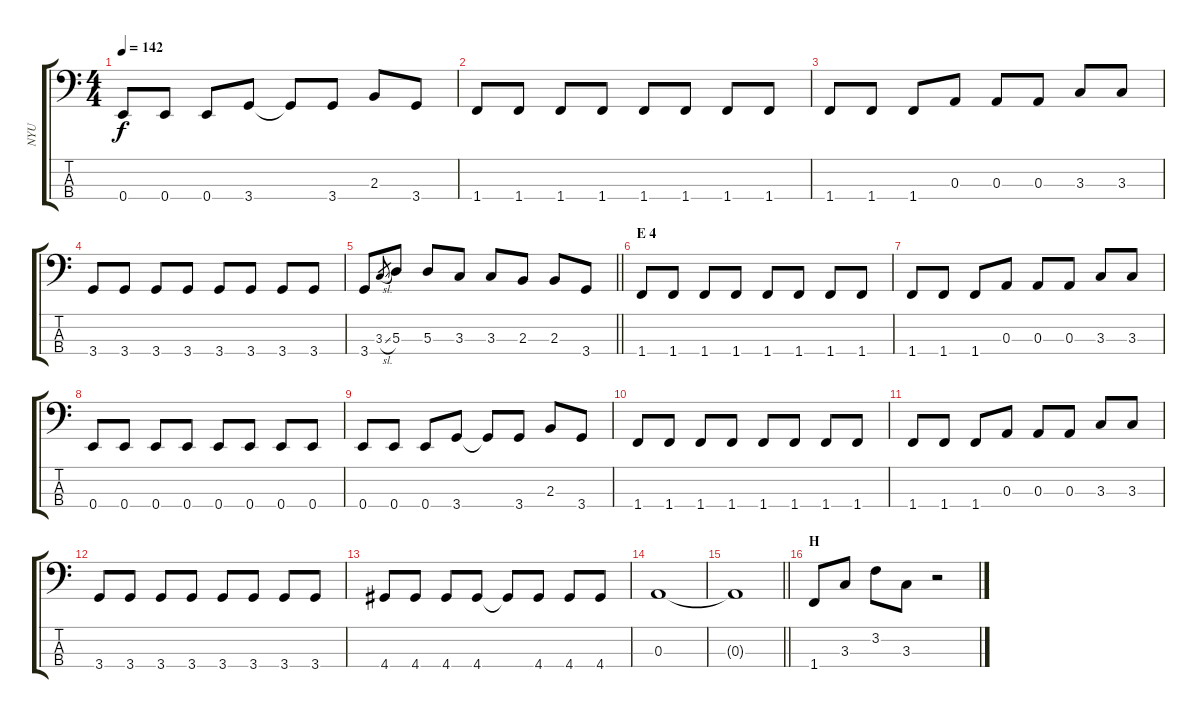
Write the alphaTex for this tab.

\track ("NYU" "NYU") {instrument electricbasspick}
\staff {score tabs}
\tuning (G2 D2 A1 E1) {hide}
\ts (4 4)
\tempo 142
\clef f4
\ks c
0.4.8{dy f} 0.4.8 0.4.8 3.4.8 3.4{t}.8 3.4.8 2.3.8 3.4.8 |
1.4.8 1.4.8 1.4.8 1.4.8 1.4.8 1.4.8 1.4.8 1.4.8 |
1.4.8 1.4.8 1.4.8 0.3.8 0.3.8 0.3.8 3.3.8 3.3.8 |
3.4.8 3.4.8 3.4.8 3.4.8 3.4.8 3.4.8 3.4.8 3.4.8 |
\barLineRight lightlight
3.4.8 3.3{sl}.8{gr} 5.3.8 5.3.8 3.3.8 3.3.8 2.3.8 2.3.8 3.4.8 |
\section ("" "E 4")
1.4.8 1.4.8 1.4.8 1.4.8 1.4.8 1.4.8 1.4.8 1.4.8 |
1.4.8 1.4.8 1.4.8 0.3.8 0.3.8 0.3.8 3.3.8 3.3.8 |
0.4.8 0.4.8 0.4.8 0.4.8 0.4.8 0.4.8 0.4.8 0.4.8 |
0.4.8 0.4.8 0.4.8 3.4.8 3.4{t}.8 3.4.8 2.3.8 3.4.8 |
1.4.8 1.4.8 1.4.8 1.4.8 1.4.8 1.4.8 1.4.8 1.4.8 |
1.4.8 1.4.8 1.4.8 0.3.8 0.3.8 0.3.8 3.3.8 3.3.8 |
3.4.8 3.4.8 3.4.8 3.4.8 3.4.8 3.4.8 3.4.8 3.4.8 |
4.4.8 4.4.8 4.4.8 4.4.8 4.4{t}.8 4.4.8 4.4.8 4.4.8 |
0.3.1 |
\barLineRight lightlight
0.3{t}.1 |
\section ("" "H")
1.4.8 3.3.8 3.2.8 3.3.8 r.2
